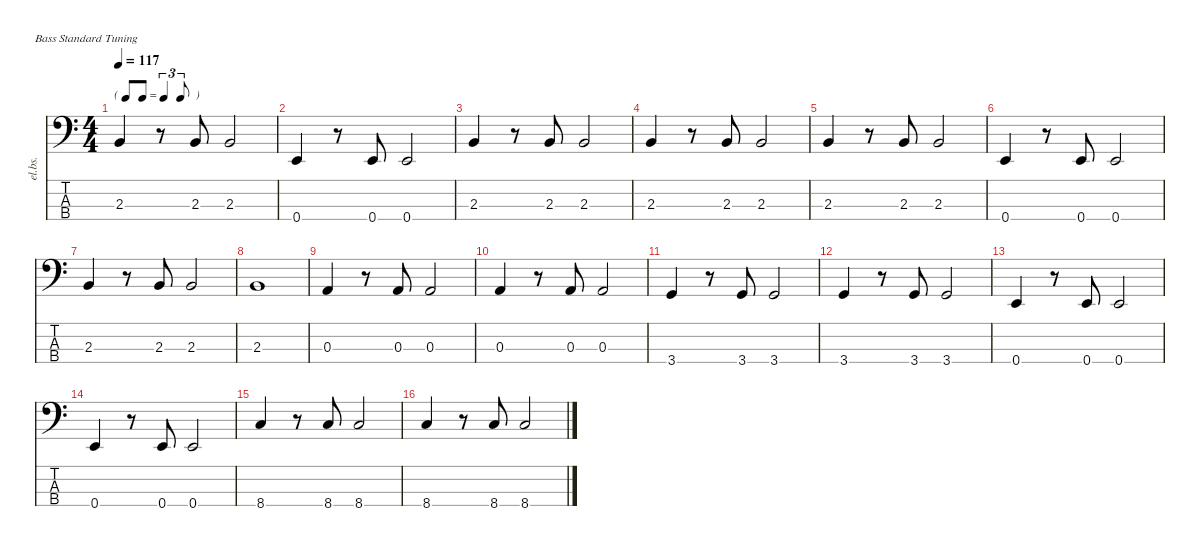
\defaultSystemsLayout 4
\hideDynamics
\bracketExtendMode nobrackets
\otherSystemsTrackNameOrientation horizontal
\track ("Basse" "el.bs.") {instrument electricbassfinger}
\staff {score tabs}
\tuning (G2 D2 A1 E1)
\ts (4 4)
\tf triplet8th
\tempo 117
\clef f4
\ks c
2.3.4{dy f beam Up} r.8{beam Up} 2.3.8{beam Up} 2.3.2{beam Up} |
0.4.4{beam Up} r.8{beam Up} 0.4.8{beam Up} 0.4.2{beam Up} |
2.3.4{beam Up} r.8{beam Up} 2.3.8{beam Up} 2.3.2{beam Up} |
2.3.4{beam Up} r.8{beam Up} 2.3.8{beam Up} 2.3.2{beam Up} |
2.3.4{beam Up} r.8{beam Up} 2.3.8{beam Up} 2.3.2{beam Up} |
0.4.4{beam Up} r.8{beam Up} 0.4.8{beam Up} 0.4.2{beam Up} |
2.3.4{beam Up} r.8{beam Up} 2.3.8{beam Up} 2.3.2{beam Up} |
2.3.1{beam Up} |
0.3.4{beam Up} r.8{beam Up} 0.3.8{beam Up} 0.3.2{beam Up} |
0.3.4{beam Up} r.8{beam Up} 0.3.8{beam Up} 0.3.2{beam Up} |
3.4.4{beam Up} r.8{beam Up} 3.4.8{beam Up} 3.4.2{beam Up} |
3.4.4{beam Up} r.8{beam Up} 3.4.8{beam Up} 3.4.2{beam Up} |
0.4.4{beam Up} r.8{beam Up} 0.4.8{beam Up} 0.4.2{beam Up} |
0.4.4{beam Up} r.8{beam Up} 0.4.8{beam Up} 0.4.2{beam Up} |
8.4.4{beam Up} r.8{beam Up} 8.4.8{beam Up} 8.4.2{beam Up} |
8.4.4{beam Up} r.8{beam Up} 8.4.8{beam Up} 8.4.2{beam Up}
